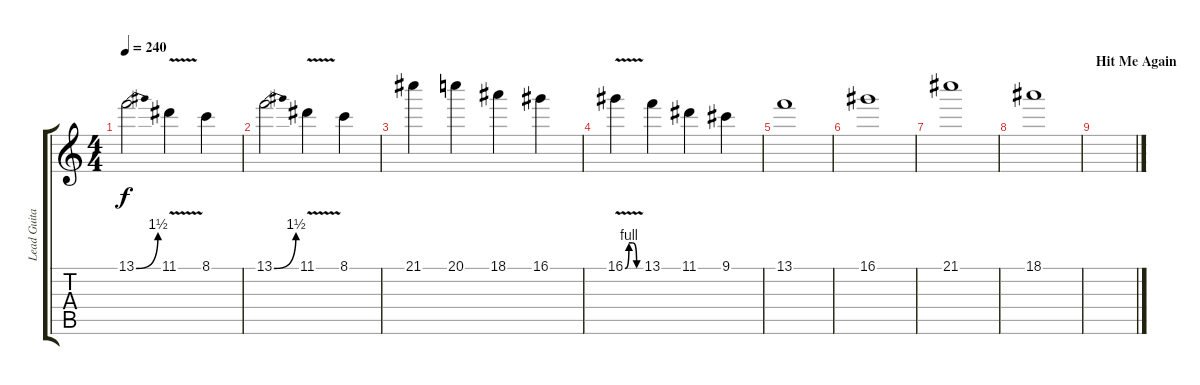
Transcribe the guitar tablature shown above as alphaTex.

\track ("Lead Guitar" "Lead Guita") {instrument overdrivenguitar}
\staff {score tabs}
\tuning (E4 B3 G3 D3 A2 E2) {hide}
\ts (4 4)
\tempo 240
\clef g2
\ks c
13.1{be (bend 0 0 60 6)}.2{dy f} 11.1{v}.4 8.1.4 |
13.1{be (bend 0 0 60 6)}.2 11.1{v}.4 8.1.4 |
21.1.4 20.1.4 18.1.4 16.1.4 |
16.1{be (custom 0 0 15 4 30 4 45 0 60 0) v}.4 13.1.4 11.1.4 9.1.4 |
13.1.1 |
16.1.1 |
21.1.1 |
18.1.1 |
\section ("" "Hit Me Again")
